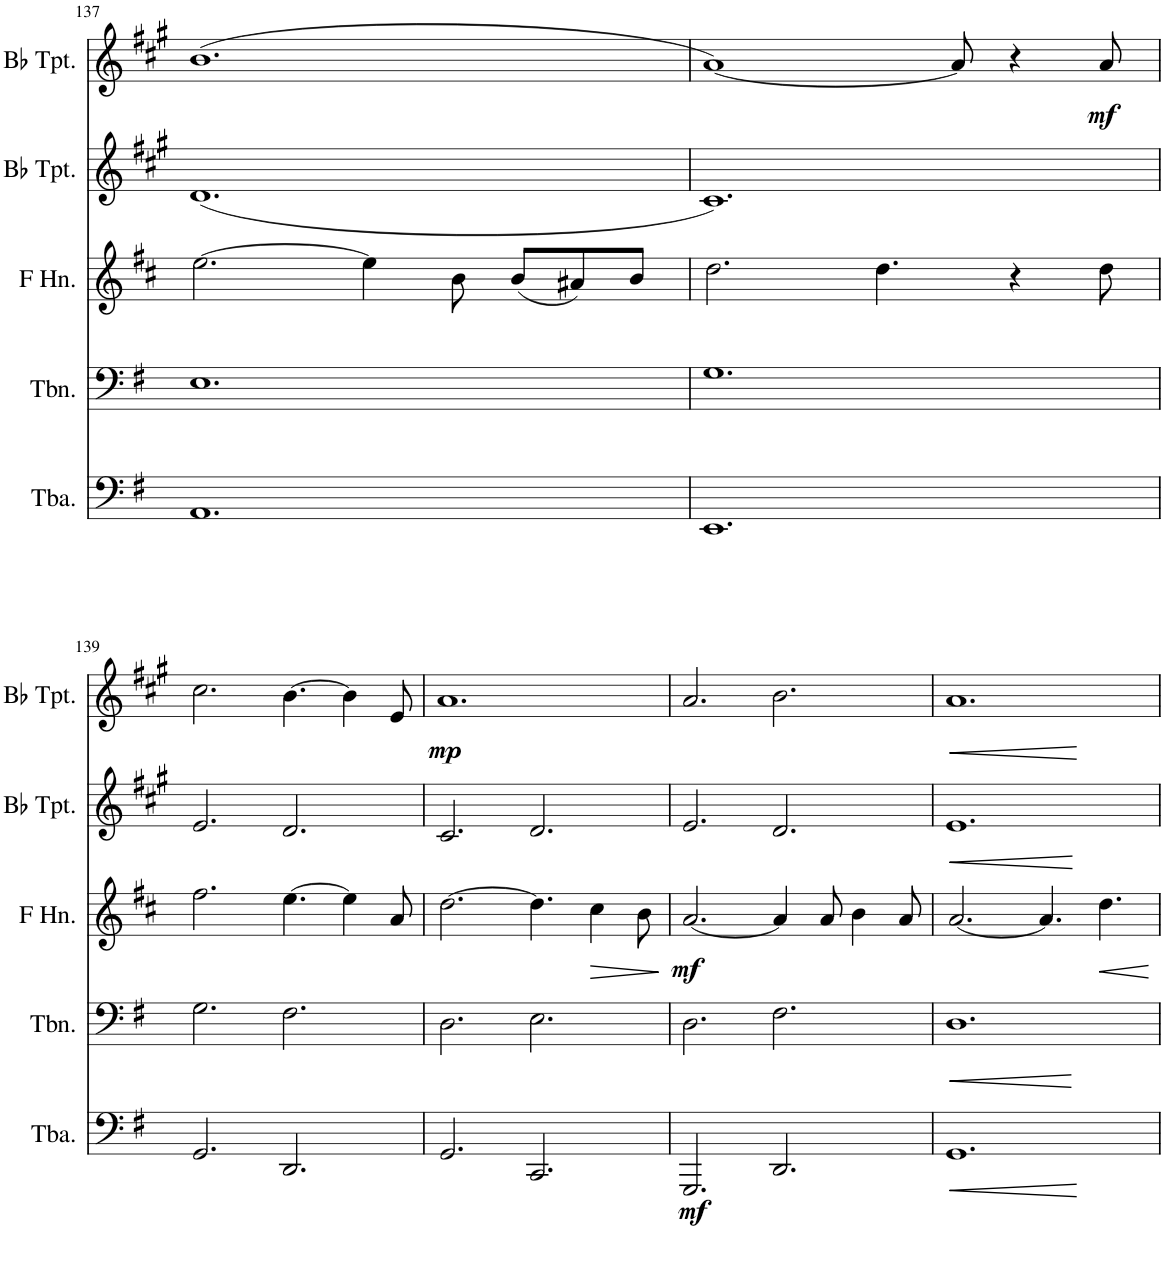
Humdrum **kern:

**kern	**dynam	**kern	**dynam	**kern	**dynam	**kern	**dynam	**kern	**dynam
*part5	*part5	*part4	*part4	*part3	*part3	*part2	*part2	*part1	*part1
*staff5	*staff5	*staff4	*staff4	*staff3	*staff3	*staff2	*staff2	*staff1	*staff1
*I"Tuba	*	*I"Trombone	*	*I"Horn in F	*	*I"Bb Trumpet	*	*I"Bb Trumpet	*
*I'Tba.	*	*I'Tbn.	*	*	*	*I'Bb Tpt.	*	*I'Bb Tpt.	*
!!LO:PB:g=z
*clefF4	*	*clefF4	*	*clefG2	*	*clefG2	*	*clefG2	*
*	*	*	*	*Trd4c7	*	*Trd1c2	*	*Trd1c2	*
*k[f#]	*	*k[f#]	*	*k[f#c#]	*	*k[f#c#g#]	*	*k[f#c#g#]	*
*M12/8	*	*M12/8	*	*M12/8	*	*M12/8	*	*M12/8	*
=137	=137	=137	=137	=137	=137	=137	=137	=137	=137
1.AA	.	1.E	.	[2.ee\	.	(1.d	.	(1.b	.
.	.	.	.	4ee\]	.	.	.	.	.
.	.	.	.	8b\	.	.	.	.	.
.	.	.	.	(8b/L	.	.	.	.	.
.	.	.	.	8a#X/)	.	.	.	.	.
.	.	.	.	8b/J	.	.	.	.	.
=138	=138	=138	=138	=138	=138	=138	=138	=138	=138
1.EE	.	1.G	.	2.dd\	.	1.c#)	.	[1a)	.
.	.	.	.	4.dd\	.	.	.	.	.
.	.	.	.	.	.	.	.	8a/]	.
.	.	.	.	4r	.	.	.	4r	.
!	!	!	!	!	!	!	!	!	!LO:DY:b
.	.	.	.	8dd\	.	.	.	8a/	mf
!!LO:LB:g=z
=139	=139	=139	=139	=139	=139	=139	=139	=139	=139
2.GG/	.	2.G\	.	2.ff#\	.	2.e/	.	2.cc#\	.
2.DD/	.	2.F#\	.	[4.ee\	.	2.d/	.	[4.b\	.
.	.	.	.	4ee\]	.	.	.	4b\]	.
.	.	.	.	8a/	.	.	.	8e/	.
=140	=140	=140	=140	=140	=140	=140	=140	=140	=140
!	!	!	!	!	!	!	!	!	!LO:DY:b
2.GG/	.	2.D\	.	[2.dd\	.	2.c#/	.	1.a	mp
2.CC/	.	2.E\	.	4.dd\]	.	2.d/	.	.	.
!	!	!	!	!	!LO:HP:b	!	!	!	!
.	.	.	.	4cc#\	>	.	.	.	.
.	.	.	.	8b\	.	.	.	.	.
.	.	.	.	.	]	.	.	.	.
=141	=141	=141	=141	=141	=141	=141	=141	=141	=141
!	!LO:DY:b	!	!	!	!LO:DY:b	!	!	!	!
2.GGG/	mf	2.D\	.	[2.a/	mf	2.e/	.	2.a/	.
2.DD/	.	2.F#\	.	4a/]	.	2.d/	.	2.b\	.
.	.	.	.	8a/	.	.	.	.	.
.	.	.	.	4b\	.	.	.	.	.
.	.	.	.	8a/	.	.	.	.	.
=142	=142	=142	=142	=142	=142	=142	=142	=142	=142
!	!LO:HP:b	!	!LO:HP:b	!	!	!	!LO:HP:b	!	!LO:HP:b
1.GG	<	1.D	<	[2.a/	.	1.e	<	1.a	<
.	.	.	.	4.a/]	.	.	.	.	.
!	!	!	!	!	!LO:HP:b	!	!	!	!
.	.	.	.	4.dd\	<	.	.	.	.
.	[	.	[	.	[	.	[	.	[
=	=	=	=	=	=	=	=	=	=
*-	*-	*-	*-	*-	*-	*-	*-	*-	*-
